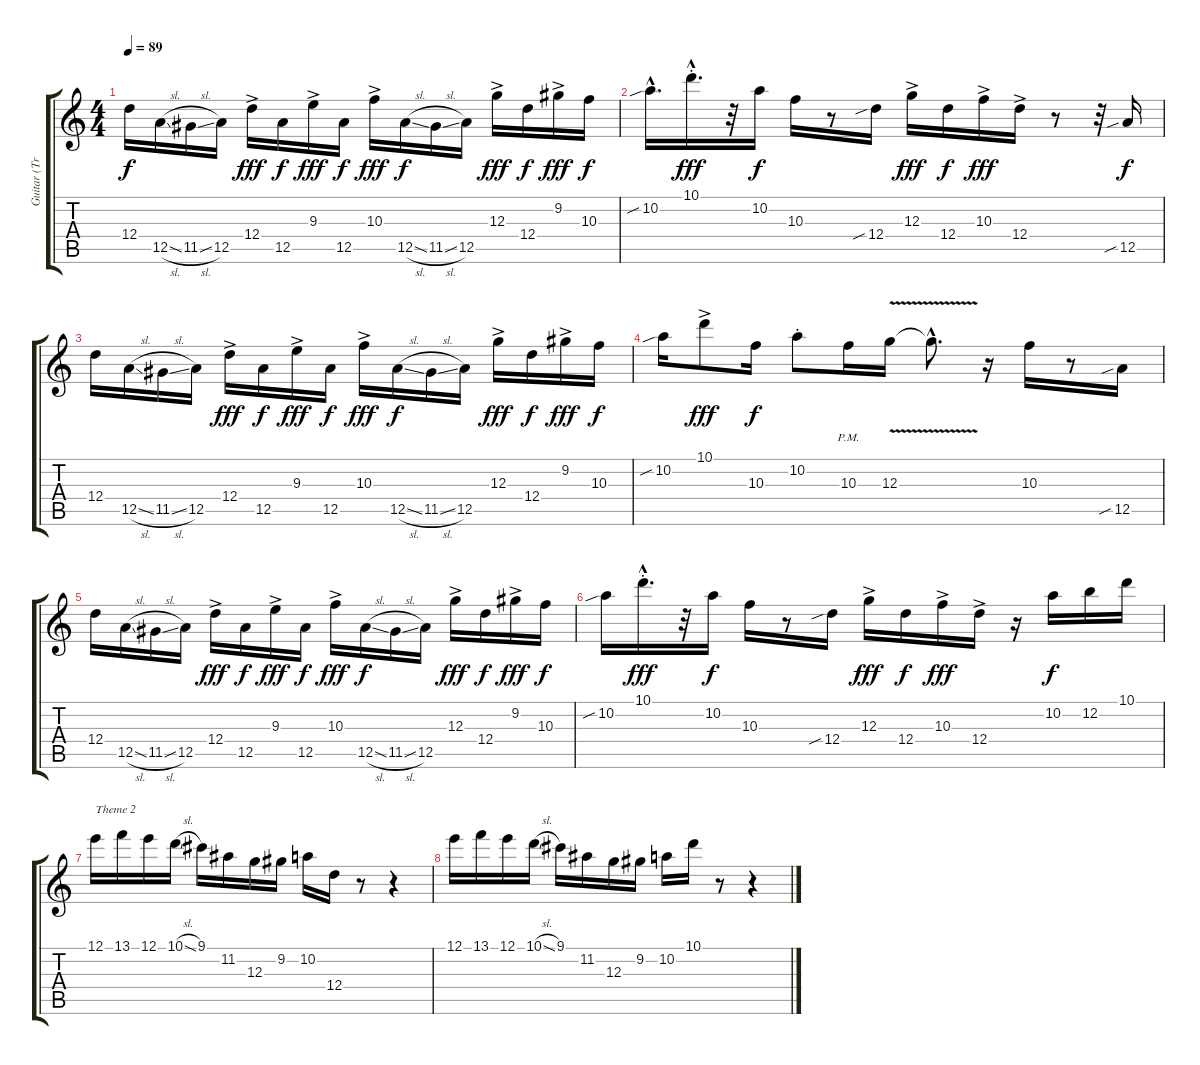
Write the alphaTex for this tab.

\track ("Guitar (Trey Anastasio)" "Guitar (Tr") {instrument electricguitarjazz}
\staff {score tabs}
\tuning (E4 B3 G3 D3 A2 E2) {hide}
\ts (4 4)
\tempo 89
\clef g2
\ks c
12.4.16{dy f} 12.5{sl}.16 11.5{sl}.16 12.5.16 12.4{ac}.16{dy fff} 12.5.16{dy f} 9.3{ac}.16{dy fff} 12.5.16{dy f} 10.3{ac}.16{dy fff} 12.5{sl}.16{dy f} 11.5{sl}.16 12.5.16 12.3{ac}.16{dy fff} 12.4.16{dy f} 9.2{ac}.16{dy fff} 10.3.16{dy f} |
10.2{sib hac}.16{d} 10.1{hac st}.16{d dy fff instrument electricguitarjazz} r.32 10.2.16{dy f} 10.3.16 r.8 12.4{sib}.16 12.3{ac}.16{dy fff} 12.4.16{dy f} 10.3{ac}.16{dy fff} 12.4{ac}.16 r.8 r.32 12.5{sib}.16{dy f instrument electricguitarmuted} |
12.4.16 12.5{sl}.16 11.5{sl}.16 12.5.16 12.4{ac}.16{dy fff} 12.5.16{dy f} 9.3{ac}.16{dy fff} 12.5.16{dy f} 10.3{ac}.16{dy fff} 12.5{sl}.16{dy f} 11.5{sl}.16 12.5.16 12.3{ac}.16{dy fff} 12.4.16{dy f} 9.2{ac}.16{dy fff} 10.3.16{dy f} |
10.2{sib}.16 10.1{ac}.8{dy fff instrument electricguitarjazz} 10.3.16{dy f} 10.2{st}.8 10.3{pm}.16 12.3{v}.16 12.3{hac t}.8{d} r.16 10.3.16 r.8 12.5{sib}.16{instrument electricguitarmuted} |
12.4.16 12.5{sl}.16 11.5{sl}.16 12.5.16 12.4{ac}.16{dy fff} 12.5.16{dy f} 9.3{ac}.16{dy fff} 12.5.16{dy f} 10.3{ac}.16{dy fff} 12.5{sl}.16{dy f} 11.5{sl}.16 12.5.16 12.3{ac}.16{dy fff} 12.4.16{dy f} 9.2{ac}.16{dy fff} 10.3.16{dy f} |
10.2{sib}.16 10.1{hac st}.16{d dy fff instrument electricguitarjazz} r.32 10.2.16{dy f} 10.3.16 r.8 12.4{sib}.16 12.3{ac}.16{dy fff} 12.4.16{dy f} 10.3{ac}.16{dy fff} 12.4{ac}.16 r.16 10.2.16{dy f} 12.2.16 10.1.16 |
12.1.16{txt "Theme 2"} 13.1.16 12.1.16 10.1{sl}.16 9.1.16 11.2.16 12.3.16 9.2.16 10.2.16 12.4.16 r.8 r.4 |
12.1.16 13.1.16 12.1.16 10.1{sl}.16 9.1.16 11.2.16 12.3.16 9.2.16 10.2.16 10.1.16 r.8 r.4
